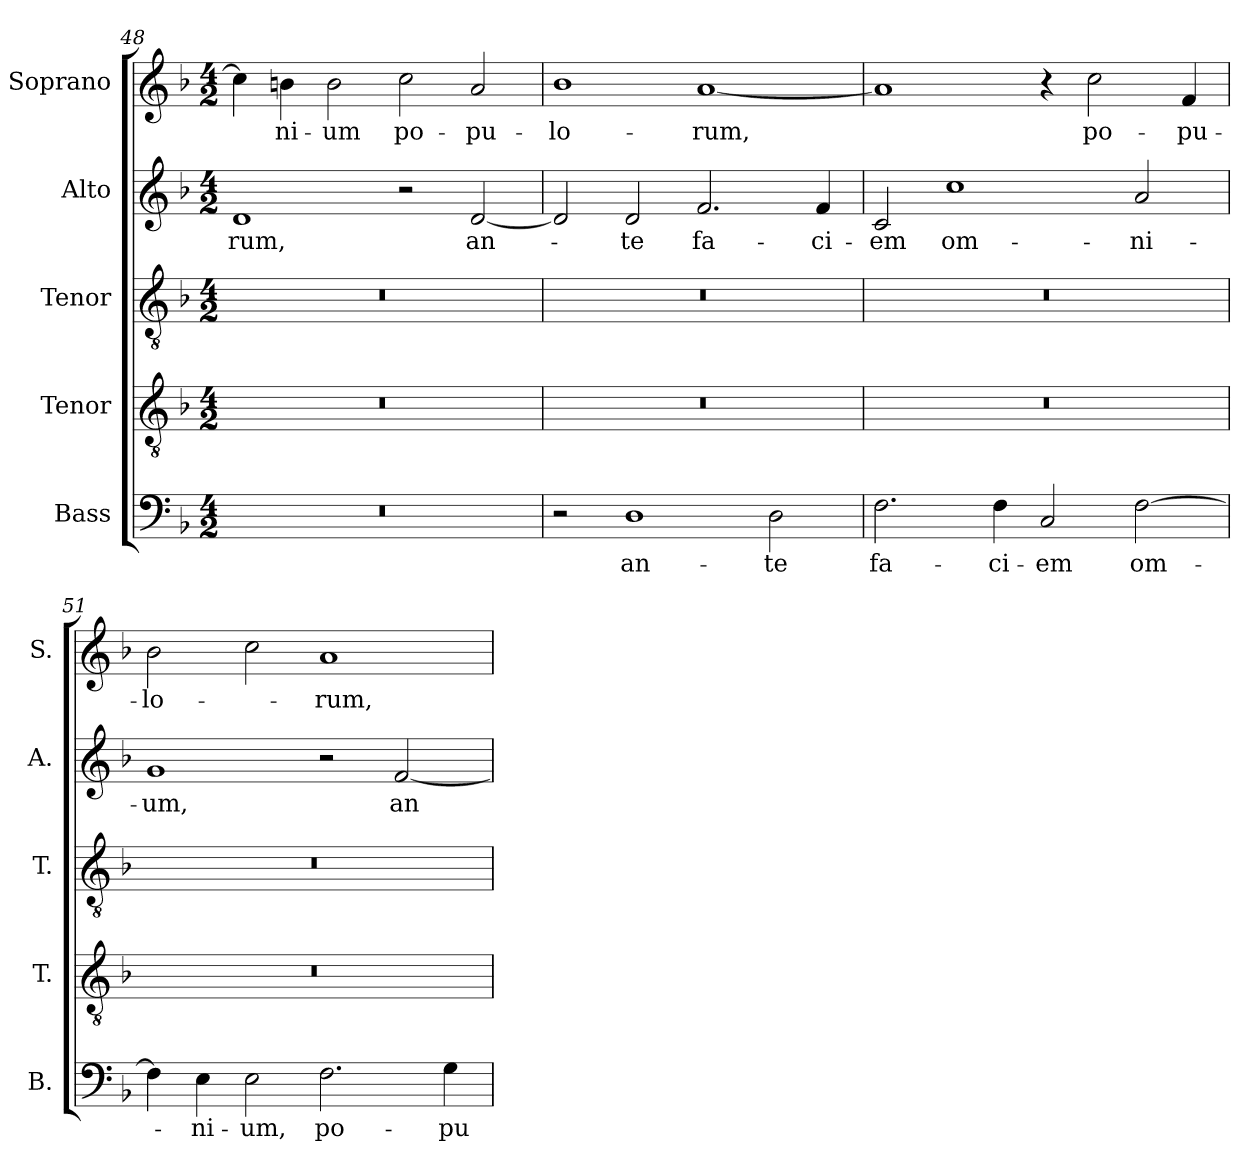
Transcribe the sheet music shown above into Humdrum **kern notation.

**kern	**text	**kern	**kern	**kern	**text	**kern	**text
*part5	*part5	*part4	*part3	*part2	*part2	*part1	*part1
*staff5	*staff5	*staff4	*staff3	*staff2	*staff2	*staff1	*staff1
*I"Bass	*	*I"Tenor	*I"Tenor	*I"Alto	*	*I"Soprano	*
*I'B.	*	*I'T.	*I'T.	*I'A.	*	*I'S.	*
*clefF4	*	*clefGv2	*clefGv2	*clefG2	*	*clefG2	*
*	*	*ITrd7c12	*ITrd7c12	*	*	*	*
*k[b-]	*	*k[b-]	*k[b-]	*k[b-]	*	*k[b-]	*
*F:	*	*F:	*F:	*F:	*	*F:	*
*M4/2	*	*M4/2	*M4/2	*M4/2	*	*M4/2	*
=48	=48	=48	=48	=48	=48	=48	=48
!LO:N:vis=1	!	!LO:N:vis=1	!LO:N:vis=1	!	!	!	!
!	!	!	!	!	!LO:LY:b:color=#000000	!	!
0r	.	0r	0r	1di	-rum,	4cci\]	.
!	!	!	!	!	!	!	!LO:LY:b:color=#000000
.	.	.	.	.	.	4bni\	-ni-
!	!	!	!	!	!	!	!LO:LY:b:color=#000000
.	.	.	.	.	.	2bi\	-um
!	!	!	!	!	!	!	!LO:LY:b:color=#000000
.	.	.	.	2r	.	2cci\	po-
!	!	!	!	!	!LO:LY:b:color=#000000	!	!
!	!	!	!	!	!	!	!LO:LY:b:color=#000000
.	.	.	.	[2di/	an-	2ai/	-pu-
=49	=49	=49	=49	=49	=49	=49	=49
!	!	!LO:N:vis=1	!LO:N:vis=1	!	!	!	!
!	!	!	!	!	!	!	!LO:LY:b:color=#000000
2r	.	0r	0r	2di/]	.	1b-i	-lo-
!	!LO:LY:b:color=#000000	!	!	!	!	!	!
!	!	!	!	!	!LO:LY:b:color=#000000	!	!
1Di	an-	.	.	2di/	-te	.	.
!	!	!	!	!	!LO:LY:b:color=#000000	!	!
!	!	!	!	!	!	!	!LO:LY:b:color=#000000
.	.	.	.	2.fi/	fa-	[1ai	-rum,
!	!LO:LY:b:color=#000000	!	!	!	!	!	!
2Di\	-te	.	.	.	.	.	.
!	!	!	!	!	!LO:LY:b:color=#000000	!	!
.	.	.	.	4fi/	-ci-	.	.
=50	=50	=50	=50	=50	=50	=50	=50
!	!LO:LY:b:color=#000000	!LO:N:vis=1	!LO:N:vis=1	!	!	!	!
!	!	!	!	!	!LO:LY:b:color=#000000	!	!
2.Fi\	fa-	0r	0r	2ci/	-em	1ai]	.
!	!	!	!	!	!LO:LY:b:color=#000000	!	!
.	.	.	.	1cci	om-	.	.
!	!LO:LY:b:color=#000000	!	!	!	!	!	!
4Fi\	-ci-	.	.	.	.	.	.
!	!LO:LY:b:color=#000000	!	!	!	!	!	!
2Ci/	-em	.	.	.	.	4r	.
!	!	!	!	!	!	!	!LO:LY:b:color=#000000
.	.	.	.	.	.	2cci\	po-
!	!LO:LY:b:color=#000000	!	!	!	!	!	!
!	!	!	!	!	!LO:LY:b:color=#000000	!	!
[2Fi\	om-	.	.	2ai/	-ni-	.	.
!	!	!	!	!	!	!	!LO:LY:b:color=#000000
.	.	.	.	.	.	4fi/	-pu-
=51	=51	=51	=51	=51	=51	=51	=51
!	!	!LO:N:vis=1	!LO:N:vis=1	!	!	!	!
!	!	!	!	!	!LO:LY:b:color=#000000	!	!
!	!	!	!	!	!	!	!LO:LY:b:color=#000000
4Fi\]	.	0r	0r	1gi	-um,	2b-i\	-lo-
!	!LO:LY:b:color=#000000	!	!	!	!	!	!
4Ei\	-ni-	.	.	.	.	.	.
!	!LO:LY:b:color=#000000	!	!	!	!	!	!
2Ei\	-um,	.	.	.	.	2cci\	.
!	!LO:LY:b:color=#000000	!	!	!	!	!	!
!	!	!	!	!	!	!	!LO:LY:b:color=#000000
2.Fi\	po-	.	.	2r	.	1ai	-rum,
!	!	!	!	!	!LO:LY:b:color=#000000	!	!
.	.	.	.	[2fi/	an-	.	.
!	!LO:LY:b:color=#000000	!	!	!	!	!	!
4Gi\	-pu-	.	.	.	.	.	.
=	=	=	=	=	=	=	=
*-	*-	*-	*-	*-	*-	*-	*-
